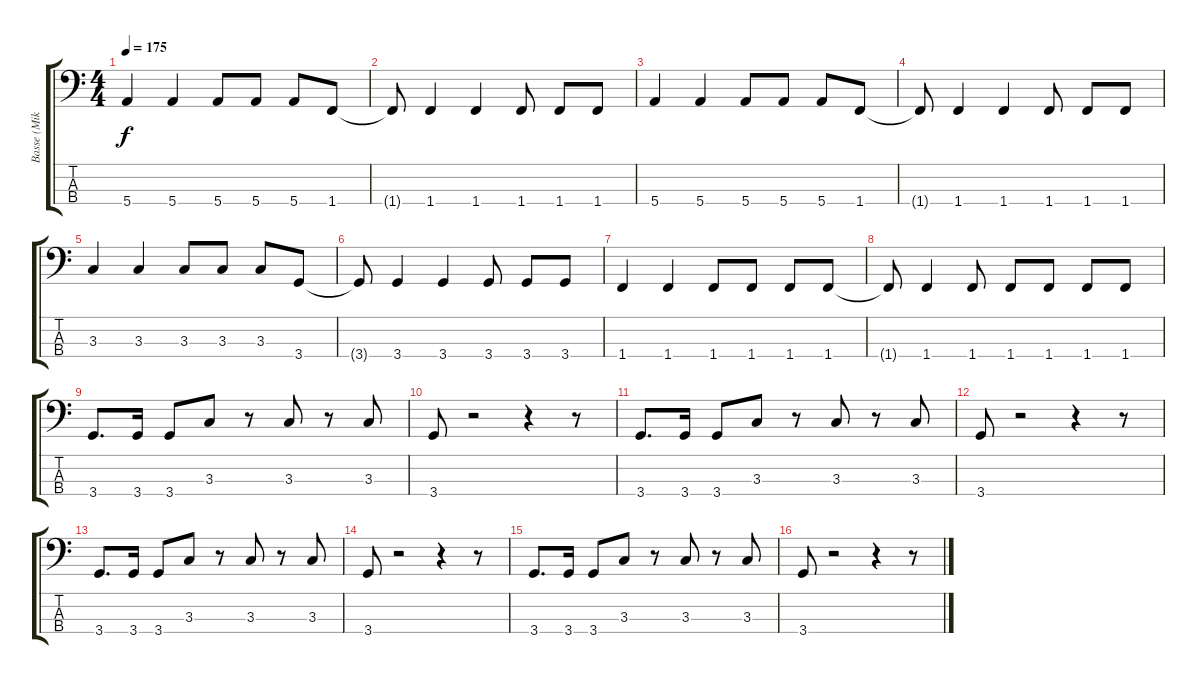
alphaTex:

\track ("Basse (Mike Dirnt)" "Basse (Mik") {instrument electricbassfinger}
\staff {score tabs}
\tuning (G2 D2 A1 E1) {hide}
\ts (4 4)
\tempo 175
\clef f4
\ks c
5.4.4{dy f} 5.4.4 5.4.8 5.4.8 5.4.8 1.4.8 |
1.4{t}.8 1.4.4 1.4.4 1.4.8 1.4.8 1.4.8 |
5.4.4 5.4.4 5.4.8 5.4.8 5.4.8 1.4.8 |
1.4{t}.8 1.4.4 1.4.4 1.4.8 1.4.8 1.4.8 |
3.3.4 3.3.4 3.3.8 3.3.8 3.3.8 3.4.8 |
3.4{t}.8 3.4.4 3.4.4 3.4.8 3.4.8 3.4.8 |
1.4.4 1.4.4 1.4.8 1.4.8 1.4.8 1.4.8 |
1.4{t}.8 1.4.4 1.4.8 1.4.8 1.4.8 1.4.8 1.4.8 |
3.4.8{d} 3.4.16 3.4.8 3.3.8 r.8 3.3.8 r.8 3.3.8 |
3.4.8 r.2 r.4 r.8 |
3.4.8{d} 3.4.16 3.4.8 3.3.8 r.8 3.3.8 r.8 3.3.8 |
3.4.8 r.2 r.4 r.8 |
3.4.8{d} 3.4.16 3.4.8 3.3.8 r.8 3.3.8 r.8 3.3.8 |
3.4.8 r.2 r.4 r.8 |
3.4.8{d} 3.4.16 3.4.8 3.3.8 r.8 3.3.8 r.8 3.3.8 |
3.4.8 r.2 r.4 r.8
